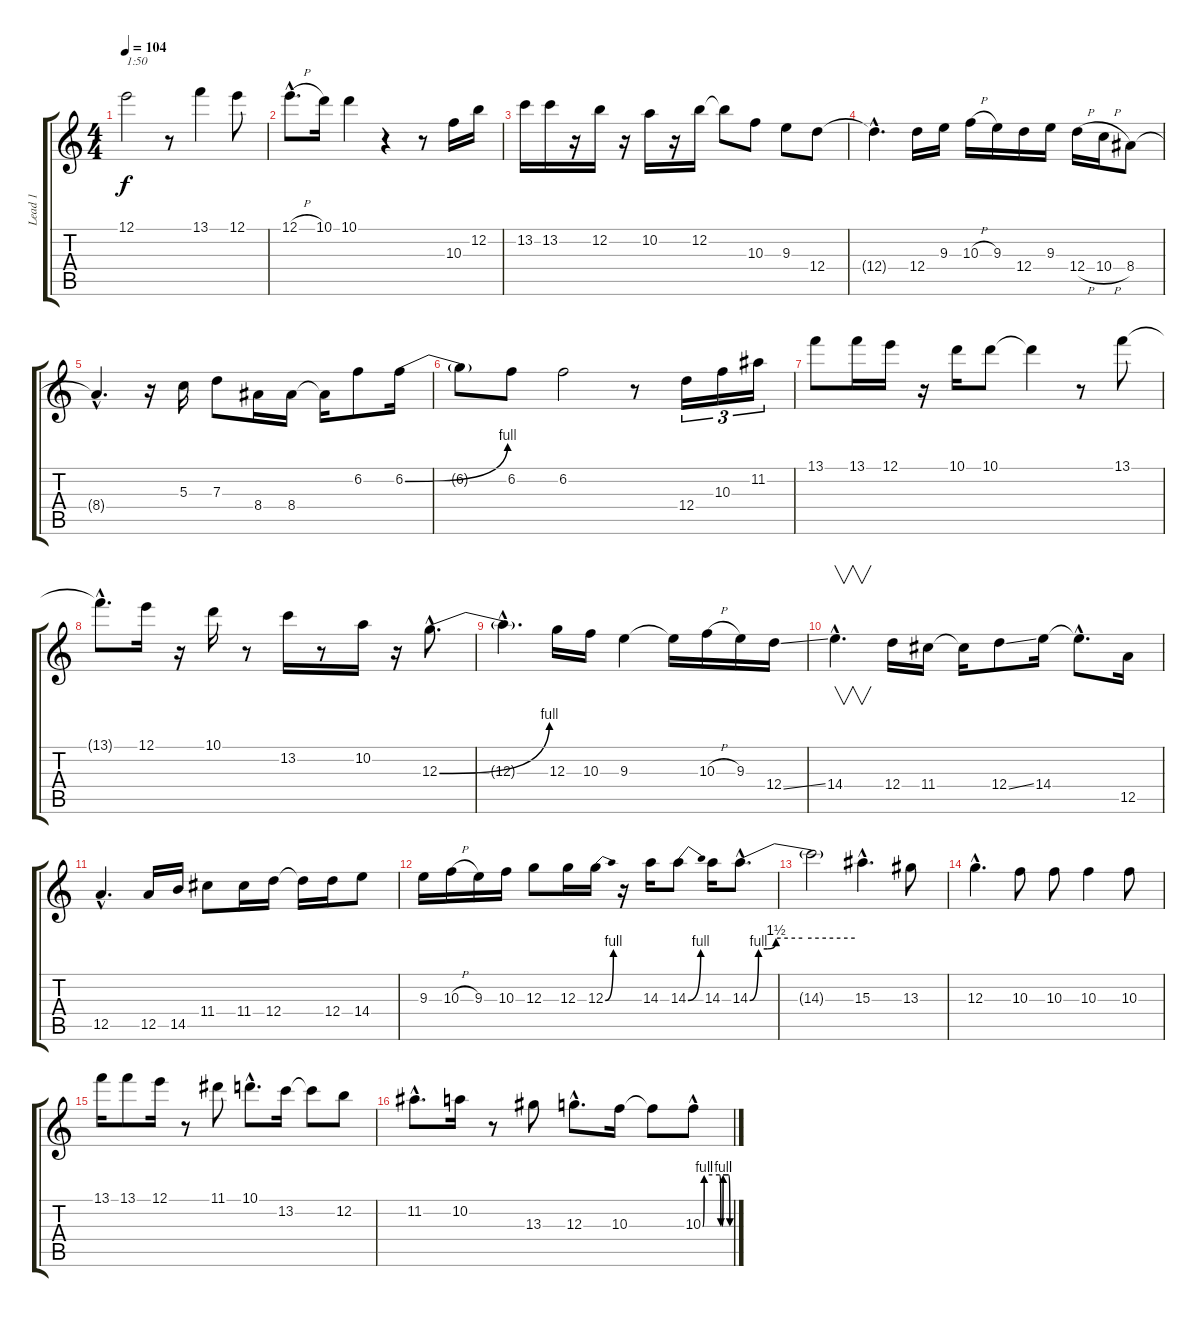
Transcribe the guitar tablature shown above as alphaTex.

\track ("Lead 1" "Lead 1") {instrument distortionguitar}
\staff {score tabs}
\tuning (E4 B3 G3 D3 A2 E2) {hide}
\ts (4 4)
\tempo 104
\clef g2
\ks c
12.1.2{txt "1:50" dy f} r.8 13.1.4 12.1.8 |
12.1{h hac}.8{d} 10.1.16 10.1.4 r.4 r.8 10.3.16 12.2.16 |
13.2.16 13.2.16 r.16 12.2.16 r.16 10.2.16 r.16 12.2.16 12.2{t}.8 10.3.8 9.3.8 12.4.8 |
12.4{hac t}.4{d} 12.4.16 9.3.16 10.3{h}.16 9.3.16 12.4.16 9.3.16 12.4{h}.16 10.4{h}.16 8.4.8 |
8.4{hac t}.4{d} r.16 5.3.16 7.3.8 8.4.16 8.4.16 8.4{t}.16 6.2.8 6.2{be (bend 0 0 60 4)}.16 |
6.2{t}.8 6.2.8 6.2.2 r.8 12.4.16{tu (3 2)} 10.3.16{tu (3 2)} 11.2.16{tu (3 2)} |
13.1.8 13.1.16 12.1.16 r.16 10.1.16 10.1.8 10.1{t}.4 r.8 13.1.8 |
13.1{hac t}.8{d} 12.1.16 r.16 10.1.16 r.8 13.2.16 r.8 10.2.16 r.16 12.3{be (bend 0 0 60 4) hac}.8{d} |
12.3{hac t}.4{d} 12.3.16 10.3.16 9.3.4 9.3{t}.16 10.3{h}.16 9.3.16 12.4{ss}.16 |
14.4{hac}.4{v d} 12.4.16 11.4.16 11.4{t}.16 12.4{ss}.8 14.4.16 14.4{hac t}.8{d} 12.5.16 |
12.5{hac}.4{d} 12.5.16 14.5.16 11.4.8 11.4.16 12.4.16 12.4{t}.16 12.4.16 14.4.8 |
9.3.16 10.3{h}.16 9.3.16 10.3.16 12.3.8 12.3.16 12.3{be (bend 0 0 60 4)}.16 r.16 14.3.16 14.3{be (bend 0 0 60 4)}.8 14.3.16 14.3{be (custom 0 0 5 4 10 4 15 6 30 6 60 6) hac}.8{d} |
14.3{t}.2 15.3{hac}.4{d} 13.3.8 |
12.3{hac}.4{d} 10.3.8 10.3.8 10.3.4 10.3.8 |
13.1.16 13.1.8 12.1.16 r.8 11.1.8 10.1{hac}.8{d} 13.2.16 13.2{t}.8 12.2.8 |
11.2{hac}.8{d} 10.2.16 r.8 13.3.8 12.3{hac}.8{d} 10.3.16 10.3{t}.8 10.3{be (custom 0 0 3 4 37 4 40 0 43 0 45 4 57 4 60 0) hac}.8
